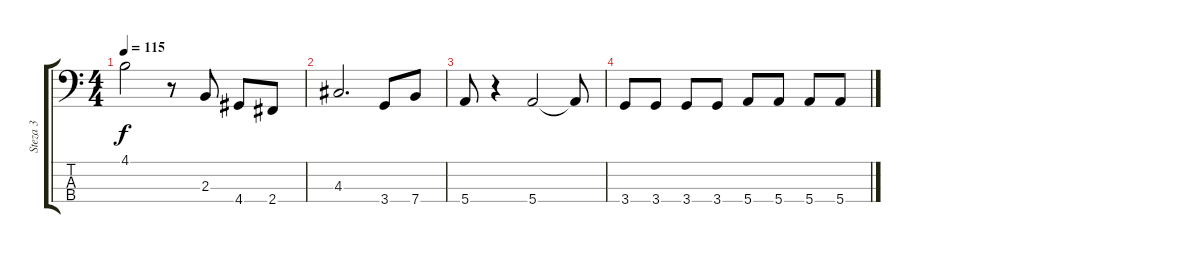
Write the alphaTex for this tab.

\track ("Steza 3" "Steza 3") {instrument fretlessbass}
\staff {score tabs}
\tuning (G2 D2 A1 E1) {hide}
\ts (4 4)
\tempo 115
\clef f4
\ks c
4.1.2{dy f} r.8 2.3.8 4.4.8 2.4.8 |
4.3.2{d} 3.4.8 7.4.8 |
5.4.8 r.4 5.4.2 5.4{t}.8 |
3.4.8 3.4.8 3.4.8 3.4.8 5.4.8 5.4.8 5.4.8 5.4.8
